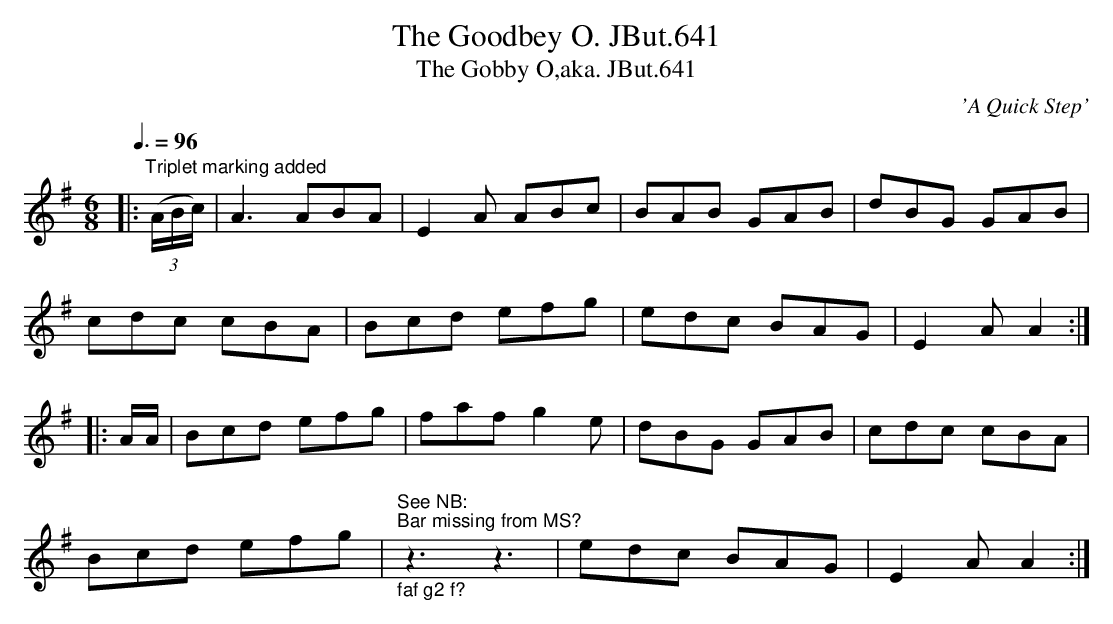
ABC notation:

X:1
T:Goodbey O. JBut.641, The
T:Gobby O,aka. JBut.641, The
C:'A Quick Step'
M:6/8
L:1/8
Q:3/8=96
K:Ador
|:"Triplet marking added"(3(A/B/c/)|A3 ABA|E2A ABc|BAB GAB|dBG GAB|
cdc cBA|Bcd efg|edc BAG|E2A A2:|
|:A/A/|Bcd efg|faf g2e|dBG GAB|cdc cBA|
Bcd efg|"See NB:;Bar missing from MS?""_faf g2 f?"z3 z3|edc BAG|E2A A2:|
